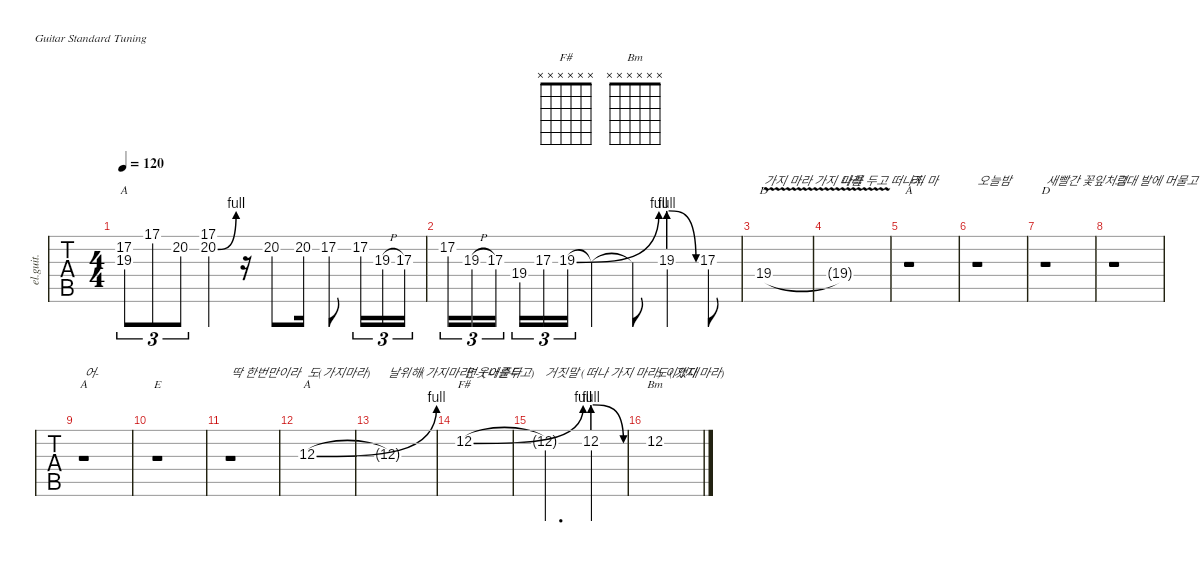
\defaultSystemsLayout 4
\hideDynamics
\bracketExtendMode nobrackets
\track ("Clean Guitar" "el.guit.") {instrument electricguitarclean}
\staff {tabs}
\tuning (E4 B3 G3 D3 A2 E2)
\chord ("A" x 2 2 2 0 x) {showdiagram false showfingering false barre (2 2)}
\chord ("D" 2 3 2 0 x x) {showdiagram false showfingering false barre 2}
\chord ("E" 0 0 1 2 2 0) {showdiagram false showfingering false}
\chord ("A" x x x x x 5) {showdiagram false showfingering false}
\chord ("F#" x x x x x x)
\chord ("Bm" x x x x x x)
\ts (4 4)
\tempo 120
\clef g2
\ks c
(17.2{t} 19.3{t}).8{tu (3 2) ch "A" dy mf} 17.1.8{tu (3 2)} 20.2.8{tu (3 2)} (20.2{be (bend 0 0 15 4)} 17.1).4 r.16 20.2.8 20.2.16 17.2.8 17.2.16{tu (3 2)} 19.3{h}.16{tu (3 2)} 17.3.16{tu (3 2)} |
17.2.16{tu (3 2)} 19.3{h}.16{tu (3 2)} 17.3.16{tu (3 2)} 19.4.16{tu (3 2)} 17.3.16{tu (3 2)} 19.3{be (bend 0 0 15 4)}.16{tu (3 2)} 19.3{t}.4 19.3{t}.8 19.3{be (prebendrelease 0 4 15 0)}.4 17.3.8 |
19.4{v}.1{ch "D" txt "가지 마라 가지 마라"} |
19.4{t}.1{txt "나를 두고 떠나지 마"} |
r.1{ch "A" txt "라-"} |
r.1{txt "오늘밤"} |
r.1{ch "D" txt "새빨간 꽃잎처럼"} |
r.1{txt "그대 발에 머물고 싶"} |
r.1{ch "A" txt "어-"} |
r.1{ch "E"} |
r.1{txt "딱 한번만이라"} |
12.3{be (bend 0 0 18.599999999999998 4)}.1{ch "A" txt "도(가지마라)"} |
12.3{t}.1{txt "날위해(가지마라) 웃어준다"} |
12.2{be (bend 0 0 18.599999999999998 4)}.1{ch "F#" txt "면- (나를두고)"} |
12.2{t}.2{d txt "거짓말 (떠나 가지 마라) 이었대"} 12.2{be (prebendrelease 0 4 40.8 0)}.4 |
12.2.1{ch "Bm" txt "도 (가지 마라)"}
